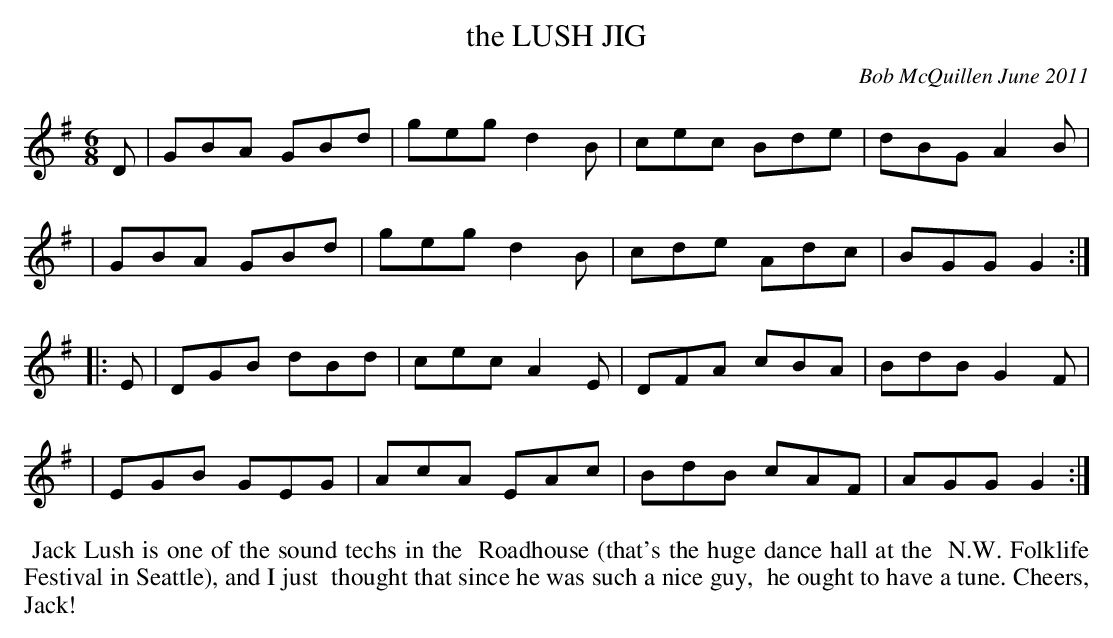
X:1
T: the LUSH JIG
C: Bob McQuillen June 2011
M: 6/8
L: 1/8
K: G
D \
| GBA GBd  | geg d2B | cec Bde| dBG A2B |
| GBA GBd  | geg d2B | cde Adc | BGG G2 :|
|: E \
| DGB dBd | cec A2E | DFA cBA | BdB G2F |
| EGB GEG | AcA EAc | BdB cAF | AGG G2 :|
